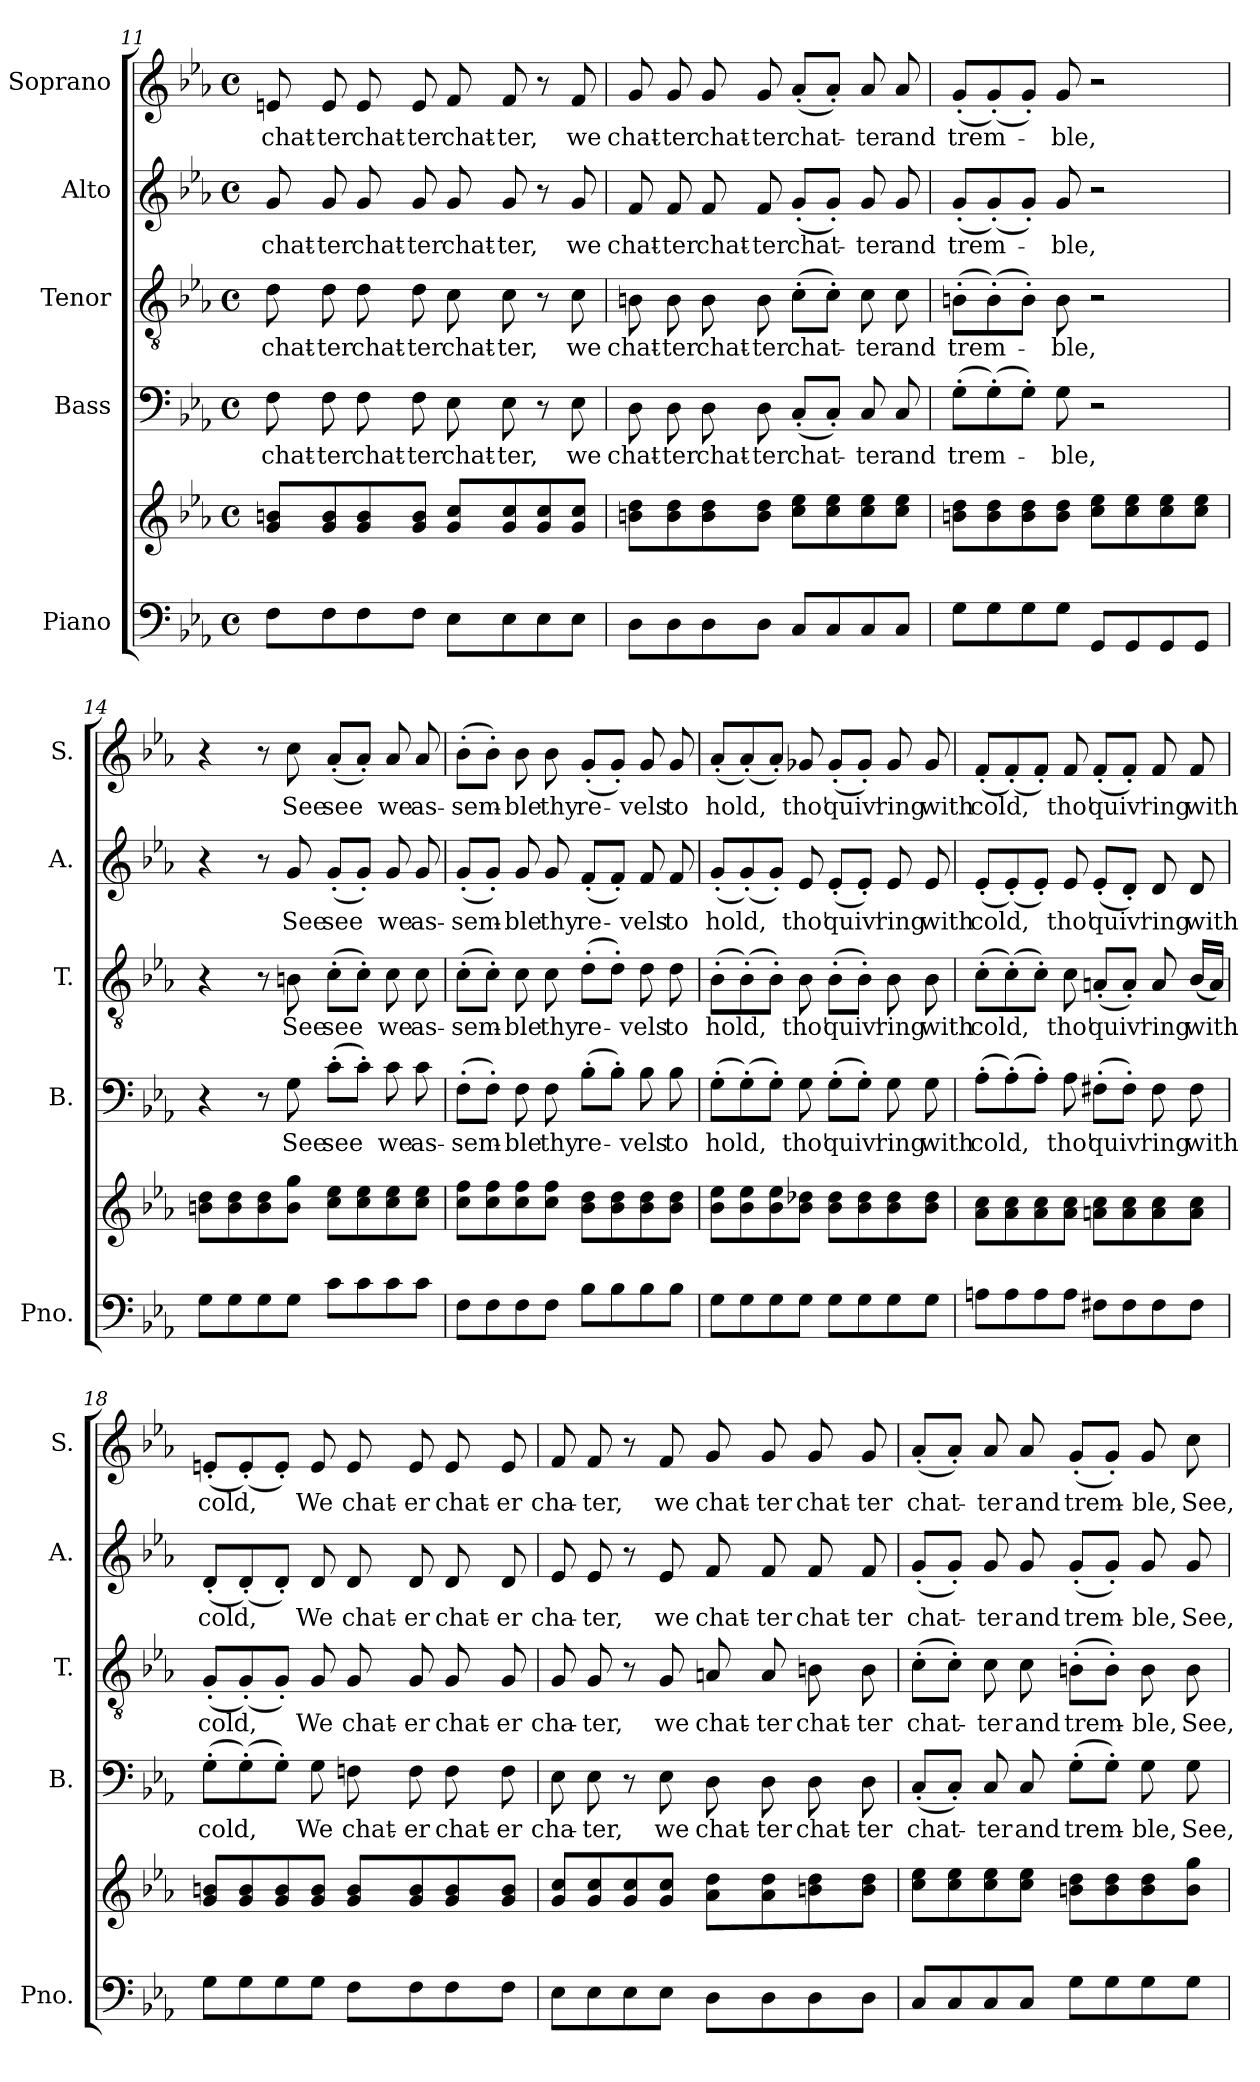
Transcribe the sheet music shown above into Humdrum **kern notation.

**kern	**kern	**kern	**text	**kern	**text	**kern	**text	**kern	**text
*part5	*part5	*part4	*part4	*part3	*part3	*part2	*part2	*part1	*part1
*staff6	*staff5	*staff4	*staff4	*staff3	*staff3	*staff2	*staff2	*staff1	*staff1
*I"Piano	*	*I"Bass	*	*I"Tenor	*	*I"Alto	*	*I"Soprano	*
*I'Pno.	*	*I'B.	*	*I'T.	*	*I'A.	*	*I'S.	*
*clefF4	*clefG2	*clefF4	*	*clefGv2	*	*clefG2	*	*clefG2	*
*	*	*	*	*	*	*	*	*ITrd1c2	*
*k[b-e-a-]	*k[b-e-a-]	*k[b-e-a-]	*	*k[b-e-a-]	*	*k[b-e-a-]	*	*k[b-e-a-d-g-]	*
*M4/4	*M4/4	*M4/4	*	*M4/4	*	*M4/4	*	*M4/4	*
*met(c)	*met(c)	*met(c)	*	*met(c)	*	*met(c)	*	*met(c)	*
=11	=11	=11	=11	=11	=11	=11	=11	=11	=11
8F\L	8g/ 8bn/L	8F\	chat-	8d\	chat-	8g/	chat-	8dni/	chat-
8F\	8g/ 8b/	8F\	-ter	8d\	-ter	8g/	-ter	8di/	-ter
8F\	8g/ 8b/	8F\	chat-	8d\	chat-	8g/	chat-	8di/	chat-
8F\J	8g/ 8b/J	8F\	-ter	8d\	-ter	8g/	-ter	8di/	-ter
8E-\L	8g/ 8cc/L	8E-\	chat-	8c\	chat-	8g/	chat-	8e-i/	chat-
8E-\	8g/ 8cc/	8E-\	-ter,	8c\	-ter,	8g/	-ter,	8e-i/	-ter,
8E-\	8g/ 8cc/	8r	.	8r	.	8r	.	8r	.
8E-\J	8g/ 8cc/J	8E-\	we	8c\	we	8g/	we	8e-i/	we
!!LO:LB:g=z
=12	=12	=12	=12	=12	=12	=12	=12	=12	=12
8D\L	8bn\ 8dd\L	8D\	chat-	8Bn\	chat-	8f/	chat-	8fi/	chat-
8D\	8b\ 8dd\	8D\	-ter	8B\	-ter	8f/	-ter	8fi/	-ter
8D\	8b\ 8dd\	8D\	chat-	8B\	chat-	8f/	chat-	8fi/	chat-
8D\J	8b\ 8dd\J	8D\	-ter	8B\	-ter	8f/	-ter	8fi/	-ter
8C/L	8cc\ 8ee-\L	(8C'/L	chat-	(8c'\L	chat-	(8g'/L	chat-	(8g-'i/L	chat-
8C/	8cc\ 8ee-\	8C'/J)	.	8c'\J)	.	8g'/J)	.	8g-'i/J)	.
8C/	8cc\ 8ee-\	8C/	-ter	8c\	-ter	8g/	-ter	8g-i/	-ter
8C/J	8cc\ 8ee-\J	8C/	and	8c\	and	8g/	and	8g-i/	and
=13	=13	=13	=13	=13	=13	=13	=13	=13	=13
8G\L	8bn\ 8dd\L	(8G'\L	trem-	(8Bn'\L	trem-	(8g'/L	trem-	(8f'i/L	trem-
8G\	8b\ 8dd\	(8G'\)	.	(8B'\)	.	(8g'/)	.	(8f'i/)	.
8G\	8b\ 8dd\	8G'\J)	.	8B'\J)	.	8g'/J)	.	8f'i/J)	.
8G\J	8b\ 8dd\J	8G\	-ble,	8B\	-ble,	8g/	-ble,	8fi/	-ble,
8GG/L	8cc\ 8ee-\L	2r	.	2r	.	2r	.	2r	.
8GG/	8cc\ 8ee-\	.	.	.	.	.	.	.	.
8GG/	8cc\ 8ee-\	.	.	.	.	.	.	.	.
8GG/J	8cc\ 8ee-\J	.	.	.	.	.	.	.	.
=14	=14	=14	=14	=14	=14	=14	=14	=14	=14
8G\L	8bn\ 8dd\L	4r	.	4r	.	4r	.	4r	.
8G\	8b\ 8dd\	.	.	.	.	.	.	.	.
8G\	8b\ 8dd\	8r	.	8r	.	8r	.	8r	.
8G\J	8b\ 8gg\J	8G\	See	8Bn\	See	8g/	See	8b-i\	See
8c\L	8cc\ 8ee-\L	(8c'\L	see	(8c'\L	see	(8g'/L	see	(8g-'i/L	see
8c\	8cc\ 8ee-\	8c'\J)	.	8c'\J)	.	8g'/J)	.	8g-'i/J)	.
8c\	8cc\ 8ee-\	8c\	we	8c\	we	8g/	we	8g-i/	we
8c\J	8cc\ 8ee-\J	8c\	as-	8c\	as-	8g/	as-	8g-i/	as-
=15	=15	=15	=15	=15	=15	=15	=15	=15	=15
8F\L	8cc\ 8ff\L	(8F'\L	-sem-	(8c'\L	-sem-	(8g'/L	-sem-	(8a-'i\L	-sem-
8F\	8cc\ 8ff\	8F'\J)	.	8c'\J)	.	8g'/J)	.	8a-'i\J)	.
8F\	8cc\ 8ff\	8F\	-ble	8c\	-ble	8g/	-ble	8a-i\	-ble
8F\J	8cc\ 8ff\J	8F\	thy	8c\	thy	8g/	thy	8a-i\	thy
8B-\L	8b-\ 8dd\L	(8B-'\L	re-	(8d'\L	re-	(8f'/L	re-	(8f'i/L	re-
8B-\	8b-\ 8dd\	8B-'\J)	.	8d'\J)	.	8f'/J)	.	8f'i/J)	.
8B-\	8b-\ 8dd\	8B-\	-vels	8d\	-vels	8f/	-vels	8fi/	-vels
8B-\J	8b-\ 8dd\J	8B-\	to	8d\	to	8f/	to	8fi/	to
!!LO:LB:g=z
=16	=16	=16	=16	=16	=16	=16	=16	=16	=16
8G\L	8b-\ 8ee-\L	(8G'\L	hold,	(8B-'\L	hold,	(8g'/L	hold,	(8g-'i/L	hold,
8G\	8b-\ 8ee-\	(8G'\)	.	(8B-'\)	.	(8g'/)	.	(8g-'i/)	.
8G\	8b-\ 8ee-\	8G'\J)	.	8B-'\J)	.	8g'/J)	.	8g-'i/J)	.
8G\J	8b-\ 8dd-X\J	8G\	tho'	8B-\	tho'	8e-/	tho'	8f-Xi/	tho'
8G\L	8b-\ 8dd-\L	(8G'\L	quiv'	(8B-'\L	quiv'	(>8e-'/L	quiv'	(8f-'i/L	quiv'
8G\	8b-\ 8dd-\	8G'\J)	.	8B-'\J)	.	8e-'/J)	.	8f-'i/J)	.
8G\	8b-\ 8dd-\	8G\	ring	8B-\	ring	8e-/	ring	8f-i/	ring
8G\J	8b-\ 8dd-\J	8G\	with	8B-\	with	8e-/	with	8f-i/	with
=17	=17	=17	=17	=17	=17	=17	=17	=17	=17
8An\L	8a-\ 8cc\L	(8A-'\L	cold,	(8c'\L	cold,	(8e-'/L	cold,	(8e-'i/L	cold,
8A\	8a-\ 8cc\	(8A-'\)	.	(8c'\)	.	(8e-'/)	.	(8e-'i/)	.
8A\	8a-\ 8cc\	8A-'\J)	.	8c'\J)	.	8e-'/J)	.	8e-'i/J)	.
8A\J	8a-\ 8cc\J	8A-\	tho'	8c\	tho'	8e-/	tho'	8e-i/	tho'
8F#X\L	8an\ 8cc\L	(8F#X'\L	quiv'	(>8An'/L	quiv'	(>8e-'/L	quiv'	(8e-'i/L	quiv'
8F#\	8a\ 8cc\	8F#'\J)	.	8A'/J)	.	8d'/J)	.	8e-'i/J)	.
8F#\	8a\ 8cc\	8F#\	ring	8A/	ring	8d/	ring	8e-i/	ring
8F#\J	8a\ 8cc\J	8F#\	with	(16B-/LL	with	8d/	with	8e-i/	with
.	.	.	.	16A/JJ)	.	.	.	.	.
=18	=18	=18	=18	=18	=18	=18	=18	=18	=18
8G\L	8g/ 8bn/L	(8G'\L	cold,	(8G'/L	cold,	(8d'/L	cold,	(8dn'i/L	cold,
8G\	8g/ 8b/	(8G'\)	.	(8G'/)	.	(8d'/)	.	(8d'i/)	.
8G\	8g/ 8b/	8G'\J)	.	8G'/J)	.	8d'/J)	.	8d'i/J)	.
8G\J	8g/ 8b/J	8G\	We	8G/	We	8d/	We	8di/	We
8F\L	8g/ 8b/L	8Fn\	chat-	8G/	chat-	8d/	chat-	8di/	chat-
8F\	8g/ 8b/	8F\	-er	8G/	-er	8d/	-er	8di/	-er
8F\	8g/ 8b/	8F\	chat-	8G/	chat-	8d/	chat-	8di/	chat-
8F\J	8g/ 8b/J	8F\	-er	8G/	-er	8d/	-er	8di/	-er
!!LO:PB:g=z
=19	=19	=19	=19	=19	=19	=19	=19	=19	=19
8E-\L	8g/ 8cc/L	8E-\	cha-	8G/	cha-	8e-/	cha-	8e-i/	cha-
8E-\	8g/ 8cc/	8E-\	-ter,	8G/	-ter,	8e-/	-ter,	8e-i/	-ter,
8E-\	8g/ 8cc/	8r	.	8r	.	8r	.	8r	.
8E-\J	8g/ 8cc/J	8E-\	we	8G/	we	8e-/	we	8e-i/	we
8D\L	8a-\ 8dd\L	8D\	chat-	8An/	chat-	8f/	chat-	8fi/	chat-
8D\	8a-\ 8dd\	8D\	-ter	8A/	-ter	8f/	-ter	8fi/	-ter
8D\	8bn\ 8dd\	8D\	chat-	8Bn\	chat-	8f/	chat-	8fi/	chat-
8D\J	8b\ 8dd\J	8D\	-ter	8B\	-ter	8f/	-ter	8fi/	-ter
=20	=20	=20	=20	=20	=20	=20	=20	=20	=20
8C/L	8cc\ 8ee-\L	(8C'/L	chat-	(8c'\L	chat-	(8g'/L	chat-	(8g-'i/L	chat-
8C/	8cc\ 8ee-\	8C'/J)	.	8c'\J)	.	8g'/J)	.	8g-'i/J)	.
8C/	8cc\ 8ee-\	8C/	-ter	8c\	-ter	8g/	-ter	8g-i/	-ter
8C/J	8cc\ 8ee-\J	8C/	and	8c\	and	8g/	and	8g-i/	and
8G\L	8bn\ 8dd\L	(8G'\L	trem-	(8Bn'\L	trem-	(8g'/L	trem-	(8f'i/L	trem-
8G\	8b\ 8dd\	8G'\J)	.	8B'\J)	.	8g'/J)	.	8f'i/J)	.
8G\	8b\ 8dd\	8G\	-ble,	8B\	-ble,	8g/	-ble,	8fi/	-ble,
8G\J	8b\ 8gg\J	8G\	See,	8B\	See,	8g/	See,	8b-i\	See,
=	=	=	=	=	=	=	=	=	=
*-	*-	*-	*-	*-	*-	*-	*-	*-	*-
